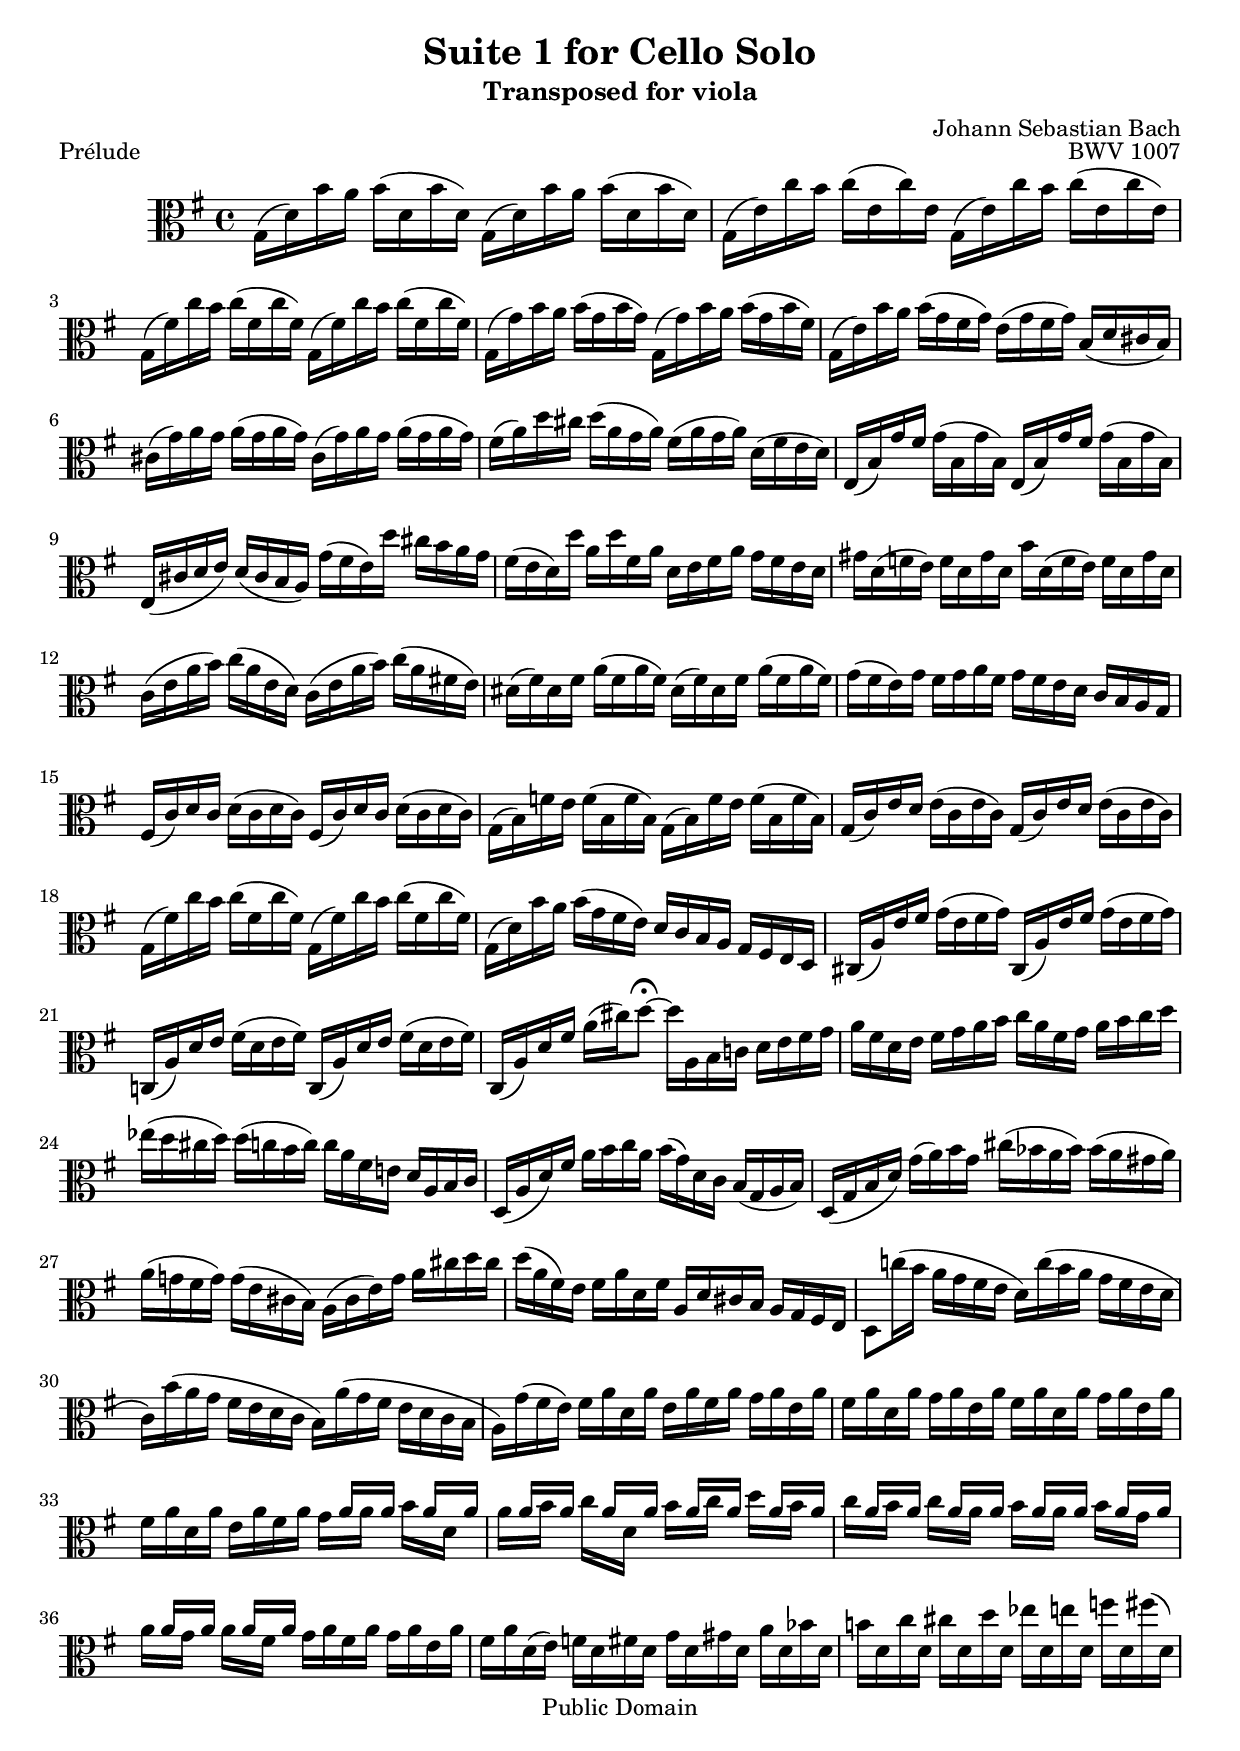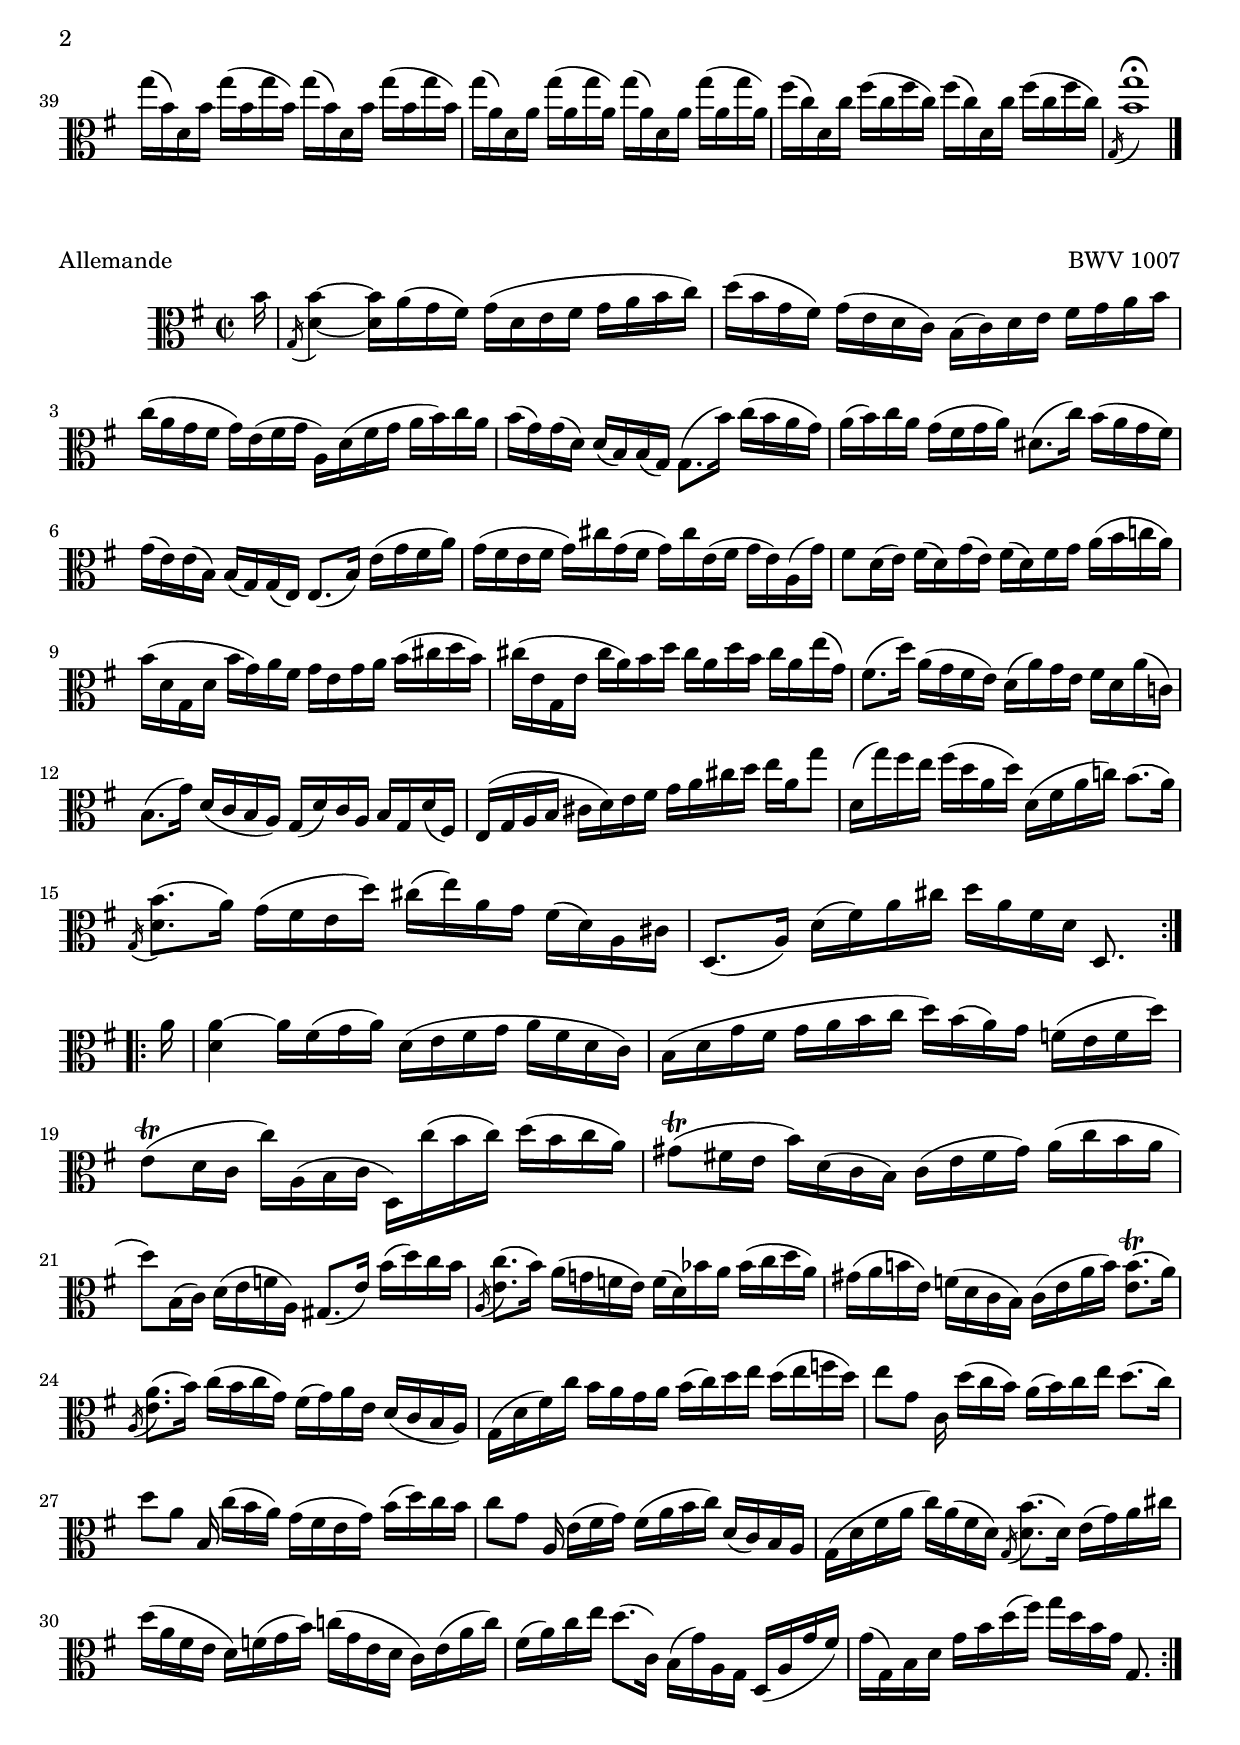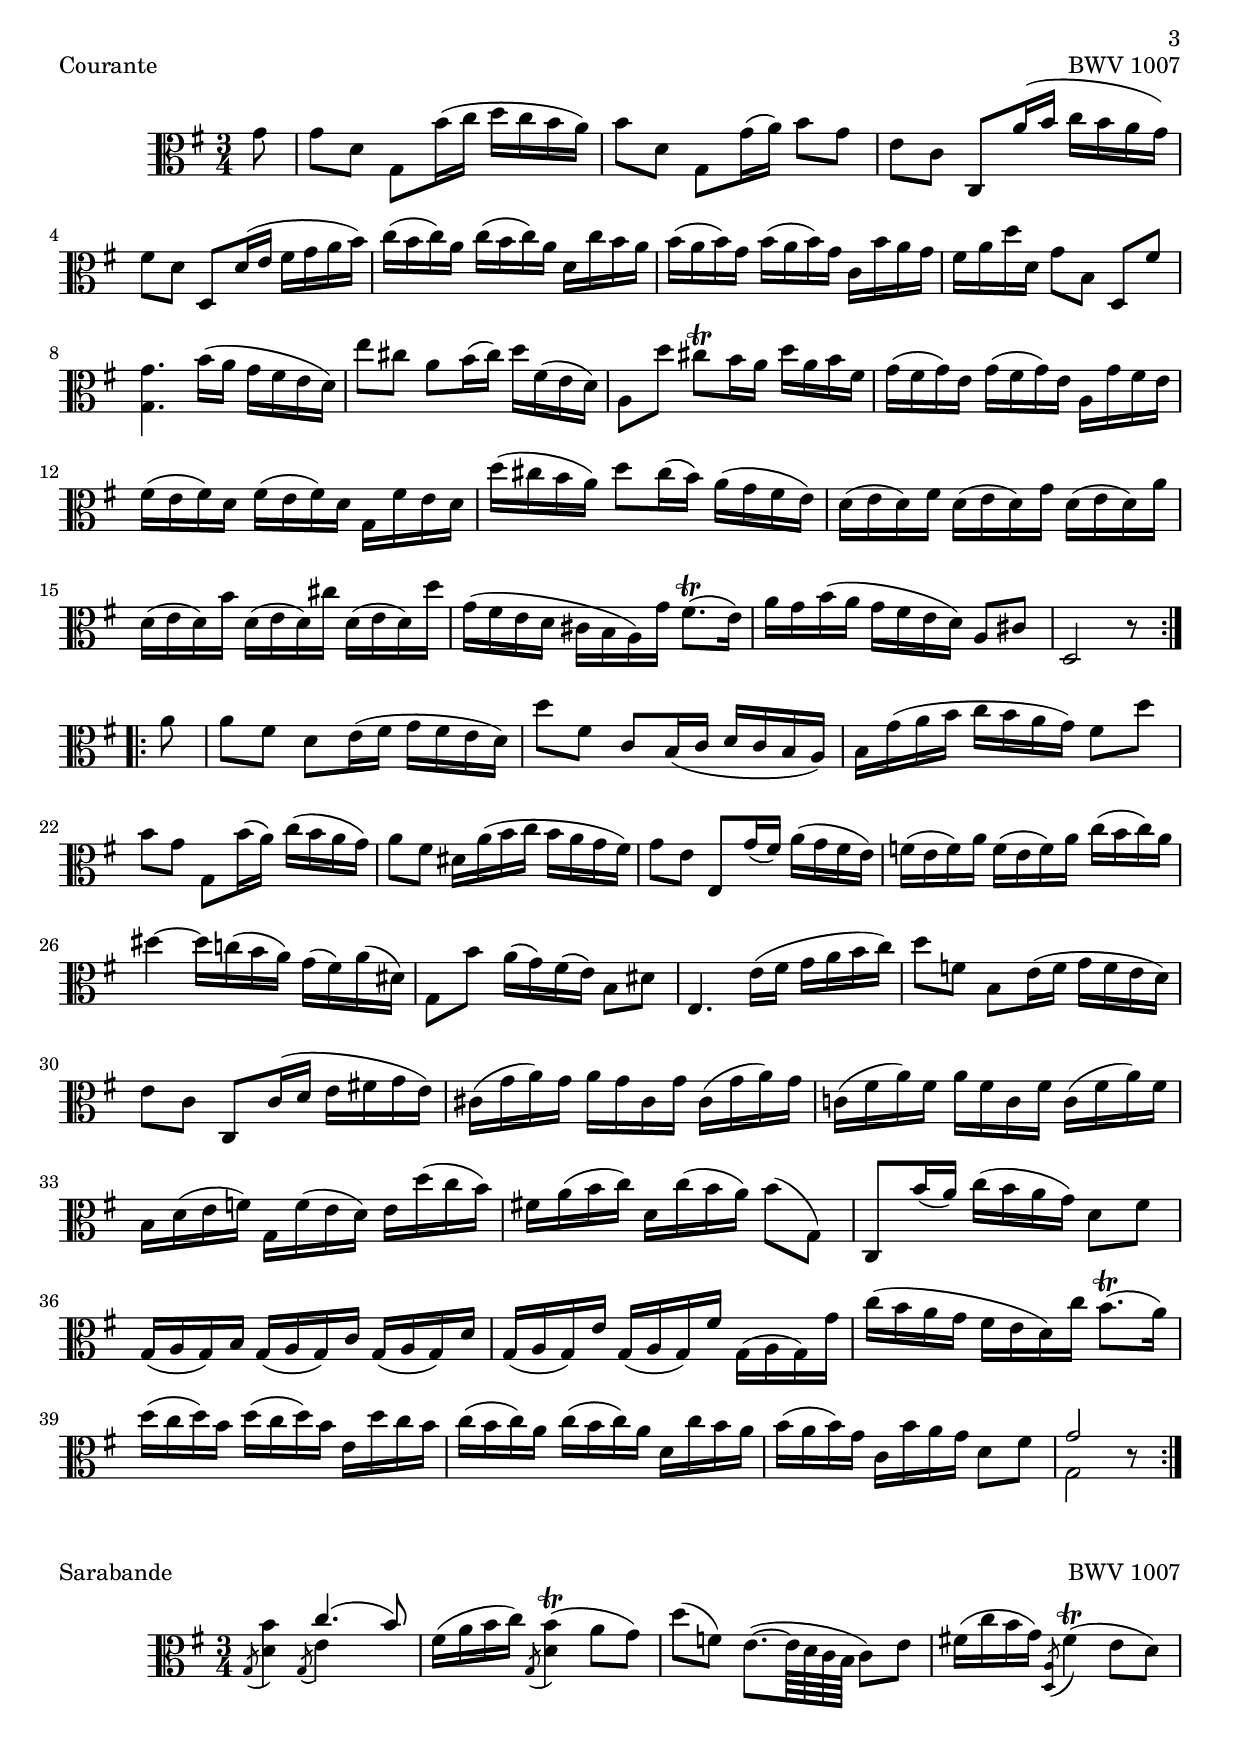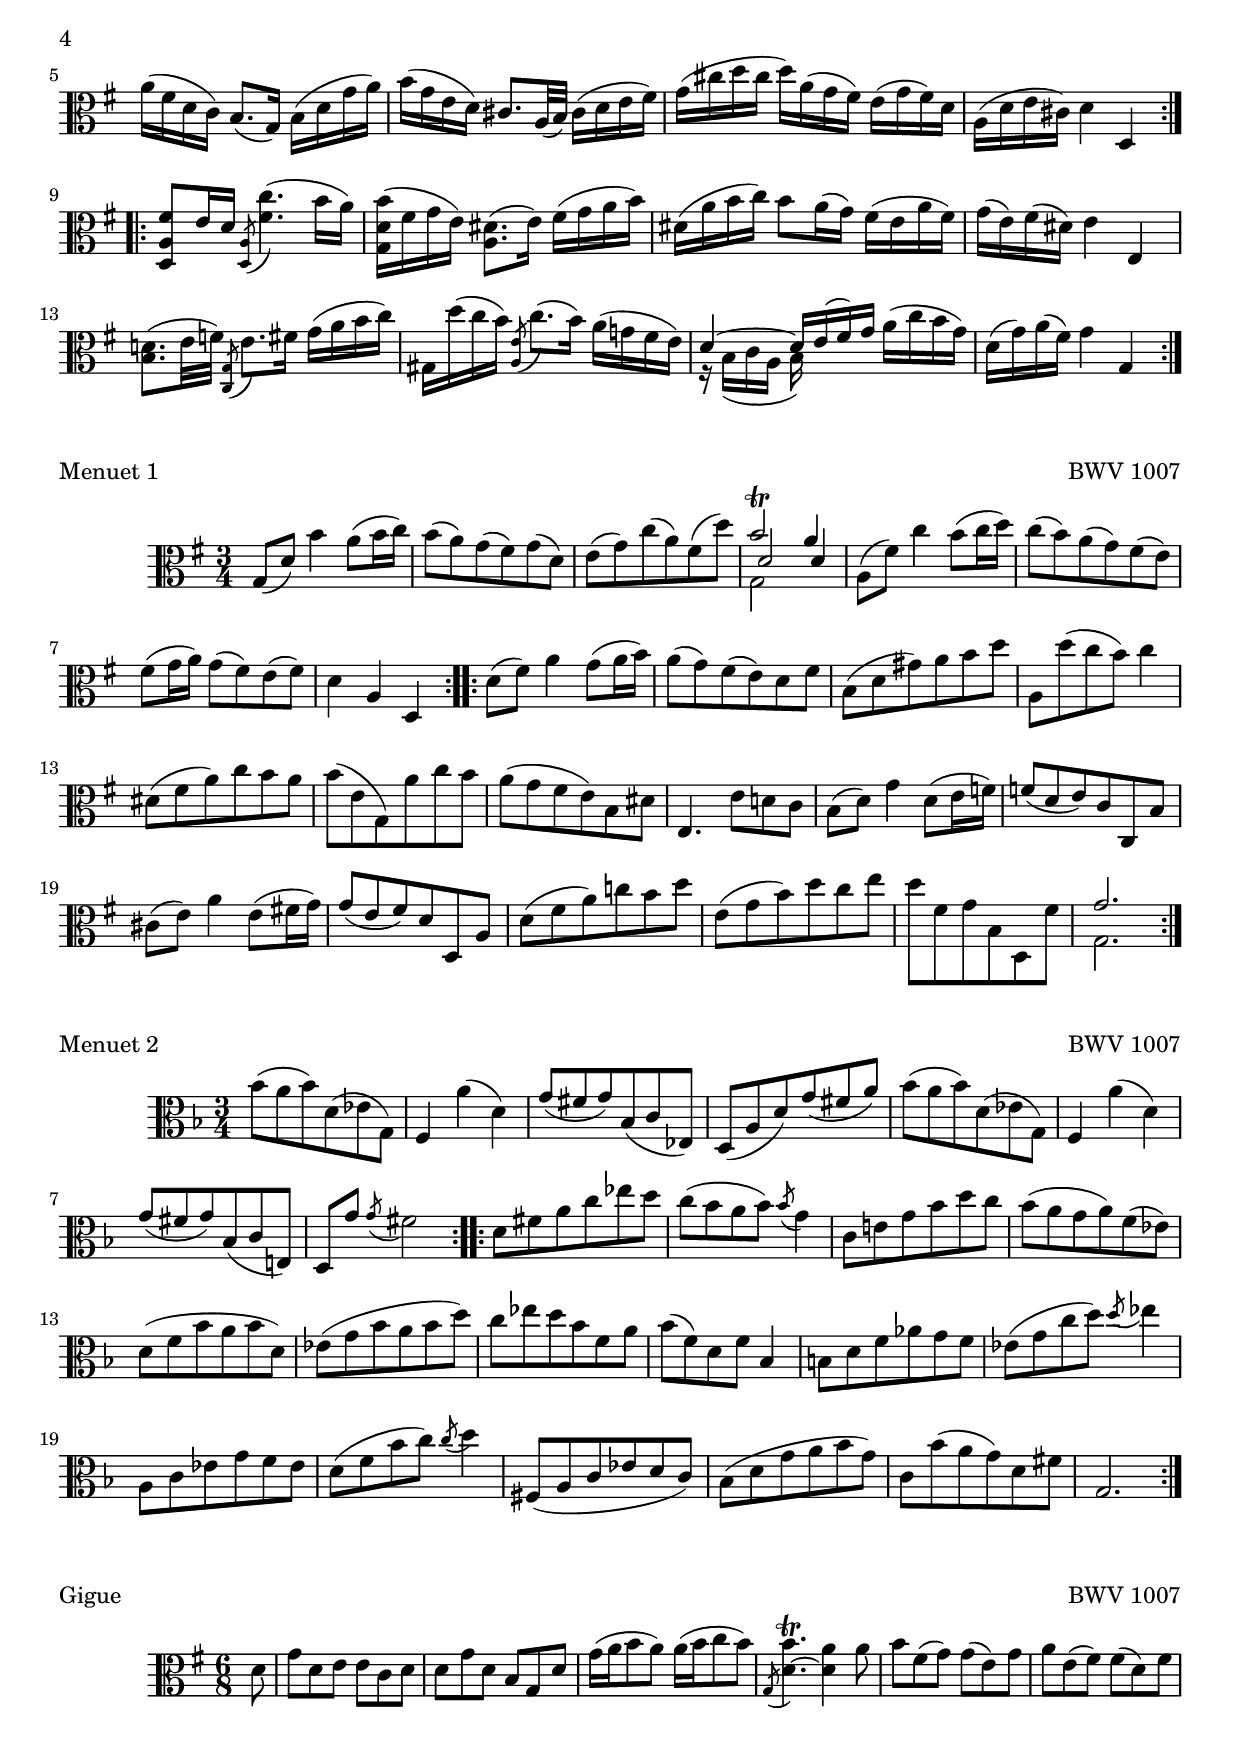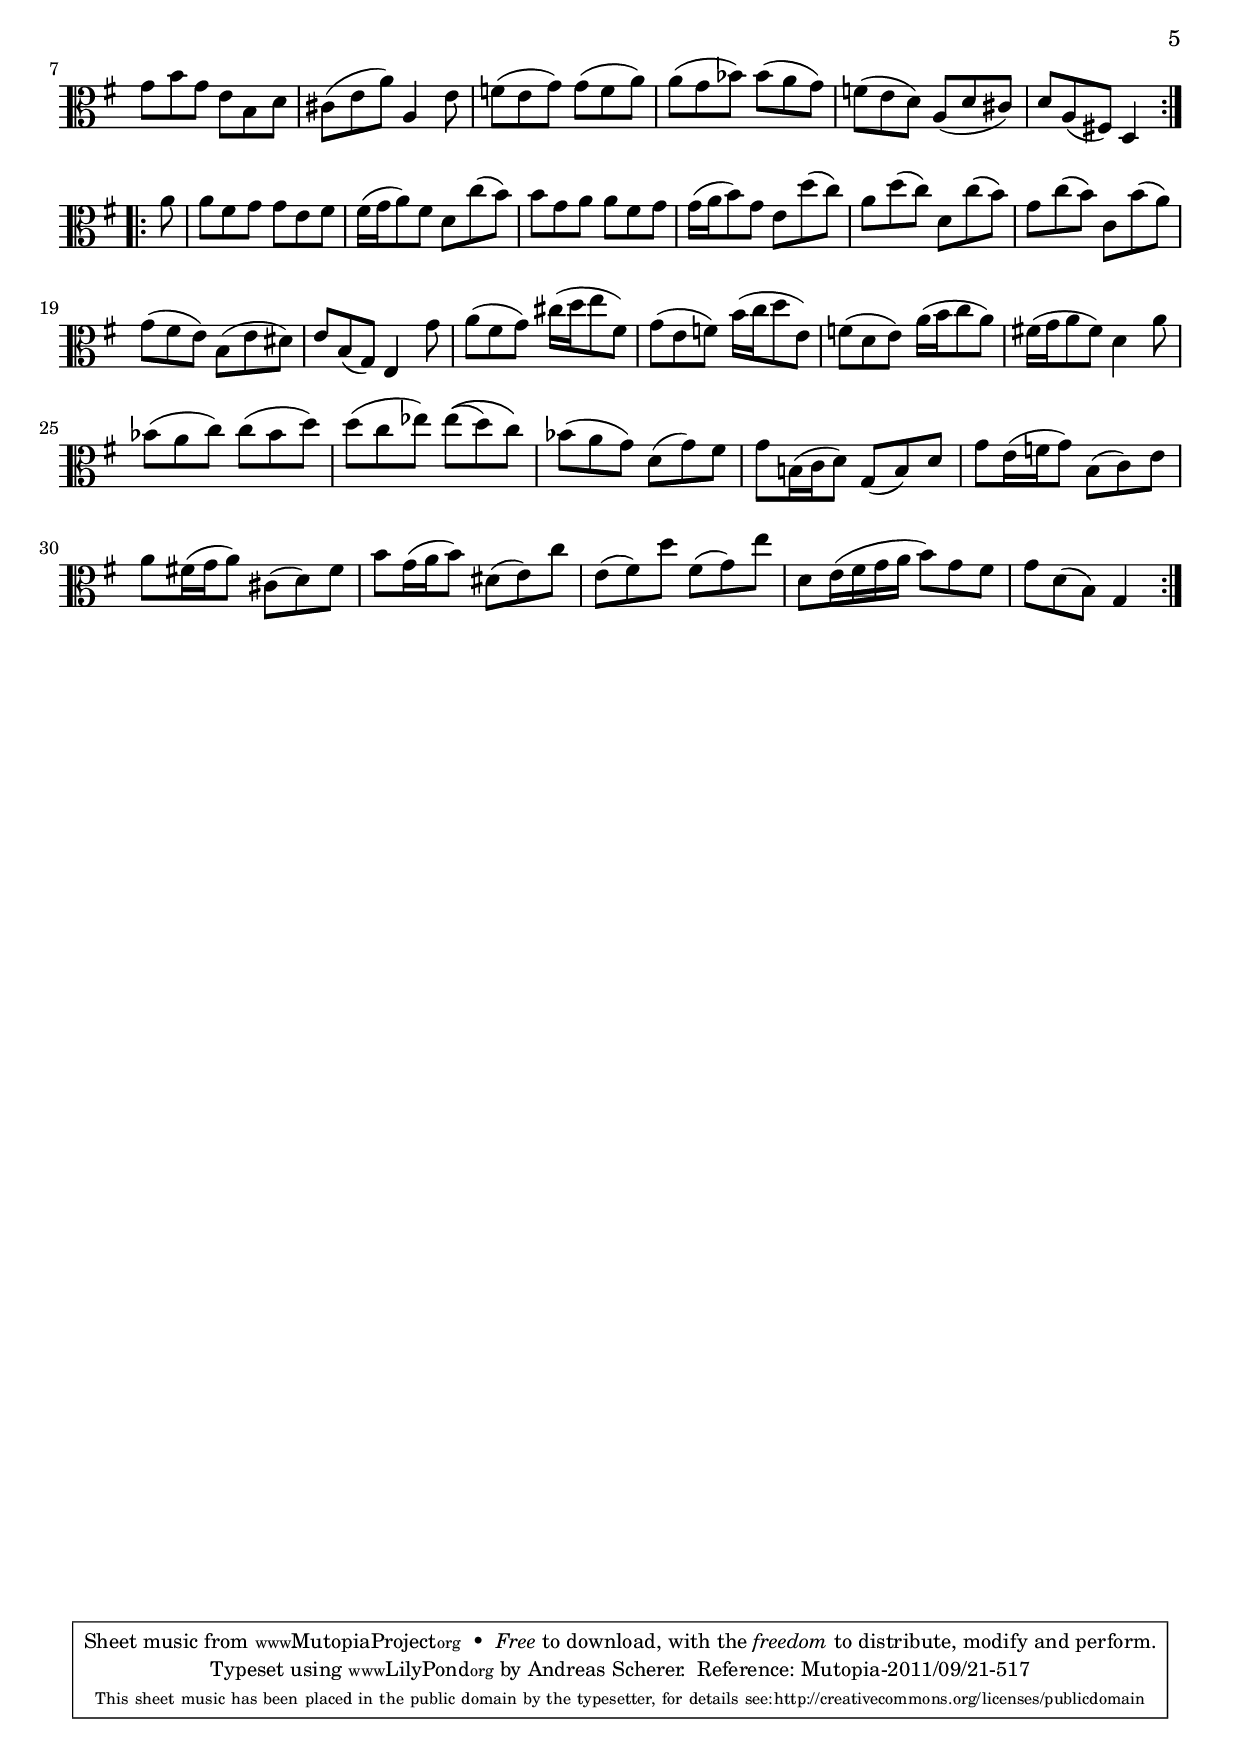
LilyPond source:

\version "2.18.2"

\header {
	title = "Suite 1 for Cello Solo"
        subtitle = "Transposed for viola"
	opus = "BWV 1007"
	composer = "Johann Sebastian Bach"
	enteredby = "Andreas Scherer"

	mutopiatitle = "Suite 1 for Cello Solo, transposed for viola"
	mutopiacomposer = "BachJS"
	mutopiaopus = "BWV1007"
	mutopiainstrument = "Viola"
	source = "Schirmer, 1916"
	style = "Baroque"
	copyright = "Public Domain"
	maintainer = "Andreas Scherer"
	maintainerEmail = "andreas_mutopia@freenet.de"
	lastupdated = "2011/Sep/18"

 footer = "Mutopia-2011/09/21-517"
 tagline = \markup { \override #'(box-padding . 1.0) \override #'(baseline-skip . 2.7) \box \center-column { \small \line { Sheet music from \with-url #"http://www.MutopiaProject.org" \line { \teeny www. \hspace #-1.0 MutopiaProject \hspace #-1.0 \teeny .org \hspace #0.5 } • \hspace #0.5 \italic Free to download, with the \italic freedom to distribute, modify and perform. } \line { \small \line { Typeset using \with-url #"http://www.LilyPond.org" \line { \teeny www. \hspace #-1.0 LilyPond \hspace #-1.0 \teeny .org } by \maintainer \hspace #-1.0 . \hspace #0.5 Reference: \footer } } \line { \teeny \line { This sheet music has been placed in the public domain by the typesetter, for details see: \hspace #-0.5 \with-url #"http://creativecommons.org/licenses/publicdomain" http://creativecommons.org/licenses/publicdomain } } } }
}

\version "2.18.2"

prelude = \context Staff \relative c' {

	\time 4/4
	\key g \major
	\set Staff.midiInstrument = "cello"

	% 1
	g16(d') b' a b( d, b' d,) g,(d') b' a b( d, b' d,) |
	g,(e') c' b c( e, c' )e, g,(e') c' b c( e, c' e,) |
	g,(fis') c' b c( fis, c' fis,) g,(fis') c' b c( fis, c' fis,) |
	g,(g') b a b( g b g) g,(g') b a b( g b fis) |
	g,(e') b' a b( g fis g) e( g fis g) b,( d cis b) |
	% 6
	cis(g') a g a( g a g) cis,(g') a g a( g a g) |
	fis(a) d cis d( a g a) fis( a g a) d,( fis e d) |
	e,(b') g' fis g( b, g' b,) e,(b') g' fis g( b, g' b,) |
	e,(cis' d e) d( cis b a) g'(fis e) d' cis b a g |
	fis(e d) d' a d fis, a d, e fis a g fis e d |
	% 11
	gis d( f e) f d gis d b' d,( f e) f d gis d |
	c(e a b) c( a e d) c(e a b) c( a fis! e) |
	dis(fis) dis fis a( fis a fis) dis(fis) dis fis a( fis a fis) |
	g(fis e) g fis g a fis g fis e d c b a g |
	fis( c') d c d( c d c) fis,( c') d c d( c d c) |
	% 16
	g( b) f' e f( b, f' b,) g( b) f' e f( b, f' b,) |
	g( c) e d e( c e c) g( c) e d e( c e c) |
	g( fis') c' b c( fis, c' fis,) g,( fis') c' b c( fis, c' fis,) |
	g,( d') b' a b( g fis e) d c b a g fis e d |
	cis( a') e' fis g( e fis g) cis,,( a') e' fis g( e fis g) |
	% 21
	c,,!( a') d e fis( d e fis) c,( a') d e fis( d e fis) |
	c,( a') d fis a( cis) d8\fermata~d16 a, b c! d e fis g |
	a fis d e fis g a b c a fis g a b c d |
	ees(d cis d) d( c b c) c a fis e! d a b c |
	d,( a' d) fis a b c a b( g) d c b( g a b) |
	% 26
	d,( g b d) g( a) b g cis( bes a bes) bes( a gis a) |
	a( g! fis g) g( e cis b) a( cis e) g a cis d cis |
	d( a fis) e fis a d, fis a, d cis b a g fis e |
	d8 c''!16(b a g fis e d) c'(b a g fis e d |
	c) b'(a g fis e d c b) a'(g fis e d c b |
	% 31
	a) g'(fis e) fis a d, a' e a fis a g a e a |
	fis a d, a' g a e a fis a d, a' g a e a |
	fis a d, a' e a fis a <<{s a[ s a] s a[ s a]}
		\\ {g[ s a] s b[ s d,] s}>> |
	<<{s a'[ s a] s a[ s a] s a[ s a] s a[ s a]}
		\\ {a[ s b] s c[ s d,] s b'[ s c] s d[ s b] s}>> |
	<<{s a[ s a] s a[ s a] s a[ s a] s a[ s a]}
		\\ {c[ s b] s c[ s a] s b[ s a] s b[ s g] s}>> |
	% 36
	<<{s a[ s a] s a[ s a]} \\ {a[ s g] s a[ s fis] s}>> g a fis a g a e a |
	fis a d,( e) f d fis d g d gis d a' d, bes' d, |
	b'! d, c' d, cis' d, d' d, ees' d, e' d, f' d, fis'( d,) |
	g'( b,) d, b' g'( b, g' b,) g'( b,) d, b' g'( b, g' b,) |
	g'( a,) d, a' g'( a, g' a,) g'( a,) d, a' g'( a, g' a,) |
	% 41
	fis'( c) d, c' fis( c fis c) fis( c) d, c' fis( c fis c) |
	\acciaccatura g, <b' g'>1\fermata | \bar "|."
}

\version "2.18.2"

allemande = \context Staff \relative c'' {

	\time 2/2
	\key g \major
	\set Staff.midiInstrument = "cello"

	\repeat volta 2 {
	    \partial 16 b16 |
	% 1
	    \acciaccatura g,16 <b' d,>4~<b d,>16[ a( g fis]) g16[(d e fis] g[a b c)] |
	    d[(b g fis]) g[( e d c]) b[(c) d e] fis[g a b] |
	    c[(a g fis] g[) e( fis g] a,[) d( fis g] a[ b) c a] |
	    b[(g) g(d)] d[(b) b(g)] g8.[(b'16]) c[( b a g]) |
	    a[(b) c a] g[(fis g a)] dis,8.[(c'16]) b[(a g fis]) |
	% 6
	    g[(e) e(b)] b[(g) g(e)] e8.[(b'16]) e[(g fis a]) |
	    g[(fis e fis] g[)cis g(fis] g[)cis e,(fis] g[e) a,( g']) |
	    fis8[ d16( e]) fis[(d) g( e]) fis[(d) fis g] a[(b c! a]) |
	    b[(d, g, d'] b'[g) a fis] g[e g a] b[(cis d b]) |
	    cis[(e, g, e'] cis'[a) b d] cis[a d b] cis[a e'( g,]) |
	% 11
	    fis8.[( d'16]) a[(g fis e)] d[(a') g e] fis d a'( c,!]) |
	    b8.[( g'16]) d[(c b a)] g[(d') c a] b[g d'( fis,]) |
	    e[(g a b] cis[d) e fis] g[a cis d] e[ a, g'8] |
	    d,16[(g') fis e] fis[(d a d]) d,[(fis a c!]) b8.[( a16]) |
	    \acciaccatura g,16 <b' d,>8.[( a16]) g16[(fis e d']) cis[(e) a, g] fis[(d) a cis] |
	% 16
	    d,8.[(a'16]) d[(fis) a cis] d[a fis d] d,8. } \break \repeat volta 2 { a''16 |
	    <a d,>4~a16 fis(g a) d,16[(e fis g] a[fis d c]) |
	    b[(d g fis] g[a b c] d[) b( a) g] f[(e f d']) |
	    e,8[(^\trill d16 c16] c'16[) a,( b c] d,[) c''( b c]) d[( b c a]) |
	    gis8[(^\trill fis!16 e16] b'16[) d,( c b]) c[( e fis gis]) a[( c b a] |
	% 21
	    d8[) b,16(c)] d[(e f a,]) gis8.[( e'16]) b'[( d) c b] |
	    \acciaccatura a,16 <c' e,>8.[( b16]) a16[( g! f e]) f[( d) bes' a] bes[( c d a]) |
	    gis[(a b! e,]) f[( d c b)] c[( e a b]) <b e,>8.[(^\trill a16]) |
	    \acciaccatura a,16 <a' e>8.[( b16]) c16[(b c g]) fis[( g) a e] d[( c b a]) |
	    g[( d'fis) c'] b[a g a] b[( c) d e] d[( e f d]) |
	% 26
	    e8[ g,] c,16 d'[( c b]) a[( b) c e] d8.[( c16]) |
	    d8[ a] b,16 c'[( b a]) g[( fis e g]) b[( d) c b] |
	    c8[ g] a,16 e'[( fis g]) fis[( a b c)] d,[( c) b a] |
	    g[( d' fis a] c[) a( fis d])
		    \acciaccatura g,16 <b' d,>8.[( d,16]) e16[( g) a cis] |
	    d[( a fis e] d[) f( g b]) c![( g e d] c[) e( a c]) |
	    fis,[( a) c e] d8.[( c,16]) b[( g') a, g] d[( a' g' fis]) |
	    g[( g,) b d] g[ b d( fis]) g[d b g] g,8. 
	}
}

\version "2.18.2"

courante = \context Staff \relative c'' {

	\time 3/4
	\key g \major
	\set Staff.midiInstrument = "cello"

	\partial 8 g8 |
	% 1
	g d g,[b'16( c] d c b a) |
	b8 d, g,[g'16( a]) b8 g | 
	e c c,[a''16( b] c b a g) |
	% 4
	fis8 d d,[d'16( e] fis g a b) | 
	c( b c) a c( b c) a d, c' b a |
	b( a b) g b( a b) g c, b' a g | 
	fis a d d, g8[ b,] d,[ fis'] |
	% 8
	<g g,>4. b16( a g fis e d) | 
	e'8 cis a[ b16( cis)] d fis,( e d) |
	a8 d' cis[\trill b16 a] d a b fis | 
	g( fis g) e g( fis g) e a, g' fis e |
	% 12
	fis( e fis) d fis( e fis) d g, fis' e d |
	d'( cis b a) d8 cis16( b) a( g fis e) | 
	d( e d) fis d( e d) g d( e d) a' |
	% 15
	d,( e d) b' d,( e d) cis' d,( e d) d' |
	g,( fis e d cis b a) g' fis8.(\trill e16) |
	a g b( a g fis e d) a8 cis | 
	d,2 r8 \bar ":|.|:" \break a''8 | 
	% 19
	a fis d[e16( fis] g fis e d) | 
	d'8 fis, c[ b16( c] d c b a) |
	b g'( a b c b a g) fis8 d' | 
	b g g,[ b'16( a]) c( b a g) |
	% 23
	a8 fis dis16 a'( b c b a g fis) | 
	g8 e e,[ g'16( fis)] a( g fis e) |
	f( e f) a f(e f) a c( b c) a | 
	dis4~ dis16 c!( b a) g( fis) a( dis,!) |
	% 27
	g,8 b' a16( g) fis( e) b8 dis | 
	e,4. e'16( fis g a b c) |
	d8 f, b,[ e16( f] g f e d) | 
	e8 c c, [c'16( d] e fis! g e) |
	% 31
	cis( g' a) g a g cis, g' cis,( g' a) g |
	c,!( fis a) fis a fis c fis c( fis a) fis |
	b, d( e f) g, f'( e d) e d'( c b) | 
	fis! a( b c) d, c'( b a) b8( g,) |
	% 35
	c, b''16( a) c( b a g) d8 fis | 
	g,16( a g) b g( a g) c g( a g) d' |
	g,( a g) e' g,( a g) fis' g,( a g) g' |
	c( b a g fis e d) c' b8.(\trill a16) |
	% 39
	d( c d) b d( c d) b e, d' c b | 
	c( b c) a c( b c) a d, c' b a |
	b( a b) g c, b' a g d8 fis | 
	<<{g2}\\{g,}>>  r8 \bar ":|."
}

\version "2.18.2"

sarabande = \context Staff \relative c'' {

	\time 3/4
	\key g \major
	\set Staff.midiInstrument = "cello"

    \repeat volta 2 {
	% 1
	    \acciaccatura g,8 <b' d,>4 \acciaccatura g,8 <<{c'4.( b8)} \\ {e,4}>> 
	    fis16(a b c) \acciaccatura g,8 <b' d,>4^\trill( a8 g) |
	    d'[( f,]) e8.[(~e64 d c b] c8[) e] |
	    fis!16( c' b g) \acciaccatura <a, d,>8 fis'4^\trill( e8 d) |
	% 5
	    a'16( fis d c) b8.( g16) b( d g a) |
	    b( g e d) cis8. a32( b) cis16( d e fis) |
	    g( cis d cis d) a( g fis) e( g fis) d |
	% 8
	    a( d e cis) d4 d, |
	}
	\repeat volta 2 {
	    <fis' a, d,>8 e16 d \acciaccatura <a d,>8  <c' fis,>4.( b16 a) |
	    <b d, g,>16( fis g e) <dis a>8.( e16) fis16( g a b) |
	% 11
	    dis,( a' b c) b8 a16( g) fis( e a fis) | g( e) fis( dis) e4 e, |
	    <d'! b>8.( e32 f) \acciaccatura <g, c,>8 e'8. fis16 g16( a b c) |
	% 14
	    gis, d''(c b) \acciaccatura <e, a,>8 c'8.( b16) a16( g! fis e) |
	    <<{d4~d16 e( fis) g} \\ {r16 b,[(c a] b)}>> a'( c b g) |
	    d( g) a( fis) g4 g, |
	}
}

\version "2.18.2"

menuetI = \context Staff \relative c' {

	\time 3/4
	\key g \major
	\set Staff.midiInstrument = "cello"

	\repeat volta 2 { g8( d') b'4 a8( b16 c) | b8( a) g( fis) g( d) | e( g) c( a) fis( d') |
	<<{b2\trill a4}\\{g,2 s4}\\{d'2 d4}>> |
	a8( fis') c'4 b8( c16 d) | c8( b) a( g) fis( e) |
	fis( g16 a) g8( fis) e( fis) | d4 a d, | }
	\repeat volta 2 { d'8( fis) a4 g8( a16 b) | a8( g) fis( e) d fis |
	b,( d gis) a b d | a, d'( c b) c4 | dis,8( fis a) c b a |
	b( e, g,) a' c b | a( g fis e) b dis | e,4. e'8[ d! c] |
	b( d) g4 d8( e16 f) | f8( d e) c c, b' |
	cis( e) a4 e8( fis!16 g) | g8( e fis) d d, a' |
	d( fis a) c! b d | e,( g b) d c e | d fis, g b, d, fis' |
	<<{g2.}\\{g,2.}>> |}
}

\version "2.18.2"

menuetII = \context Staff \relative c'' {

	\time 3/4
	\key d \minor
	\set Staff.midiInstrument = "cello"

    \repeat volta 2 {
	    bes8(a bes) d,( ees g,) | f4 a'( d,) | g8(fis g) bes,( c ees,) |
	    d( a' d) g( fis a) | bes(a bes) d,( ees g,) | f4 a'( d,) |
	    g8(fis g) bes,( c e,!) | d g' \acciaccatura g8 fis2 |
	}
	\repeat volta 2 {
	    d8 fis a c ees d | c(bes a bes) \acciaccatura bes8 g4 | c,8 e! g bes d c |
	    bes(a g a) f( ees) | d( f bes a bes d,) | ees( g bes a bes d) |
	    c ees d bes f a | bes( f) d f bes,4 | b8 d f aes g f |
	    ees(g c d) \acciaccatura d8 ees4 | a,,8 c ees g f ees |
            d(f bes c) \acciaccatura c8 d4 |
	    fis,,8( a c ees d c) | bes( d g a bes g) |
	    c, bes'(a g) d fis |
	    g,2. |
	}
}

\version "2.18.2"

gigue = \context Staff \relative c' {

	\time 6/8
	\key g \major
	\set Staff.midiInstrument = "cello"

    %\tempo 4 = 90
    \repeat volta 2 {
	    \partial 8 d8 
	    g d e e c d | d g d b g d' |
	    g16(a b8 a) a16(b c8 b) | \acciaccatura g,8 <b' d,>4.^\trill~<a d,>4 a8 |
	%6
	    b fis(g) g( e) g | a e(fis) fis( d) fis | g b g e b d |
	    cis( e a) a,4 e'8 | f( e g) g( f a) | a( g bes) bes( a g) |
	%12
	    f( e d) a( d cis) | d a( fis!) d4 } \break \repeat volta 2 { a''8 | 
	    a fis g g e fis |
	    fis16( g a8) fis d c'(b) | b g a a fis g | g16(a b8) g e d'(c) |
	    a d(c) d, c'(b) | g c(b) c, b'(a) | g( fis e) b( e dis) |
	    e b(g) e4 g'8 | a( fis g) cis16(d e8 fis,) | g( e f) b16( c d8 e,) |
	    f( d e) a16( b c8 a) | fis!16( g a8 fis) d4 a'8 | bes( a c) c( bes d) |
	    d( c ees) ees(\( d) c\) | bes( a g) d( g) fis | g b,!16(c d8) g,( b) d |
	    g e16(f g8) b,(c) e | a fis!16(g a8) cis,(d) fis | b g16(a b8) dis,(e) c' |
	    e,(fis) d' fis,(g) e' | d, e16(fis g a b8) g fis |
	    g d( b) g4
	}
}


\book {

\score { { \clef "alto" \prelude }
	\layout { %{ Use LilyPond defaults %} }
	\header { piece = "Prélude" }
}

\score { { \clef "alto" \allemande }
	\layout { %{ Use LilyPond defaults %} }
	\header { piece = "Allemande" }
}

\score { { \clef "alto" \courante }
	\layout { %{ Use LilyPond defaults %} }
	\header { piece = "Courante" }
}

\score { { \clef "alto" \sarabande }
	\layout { %{ Use LilyPond defaults %} }
	\header { piece = "Sarabande" }
}

\score { { \clef "alto" \menuetI }
	\layout { %{ Use LilyPond defaults %} }
	\header { piece = "Menuet 1" }
}

\score { { \clef "alto" \menuetII }
	\layout { %{ Use LilyPond defaults %} }
	\header { piece = "Menuet 2" }
}

\score { { \clef "alto" \gigue }
	\layout { %{ Use LilyPond defaults %} }
	\header { piece = "Gigue" }
}

% MIDI output of all parts
\score { {
	\tempo 4 = 80 \prelude
	\tempo 4 = 70 \allemande
	\tempo 4 = 80 \courante
	\tempo 4 = 60 \sarabande
	\tempo 2 = 60 \menuetI
	\tempo 2 = 60 \menuetII
	\tempo 2 = 60 \gigue }
	\midi { %{ Use explicit \tempo specifications %} }
}

}
